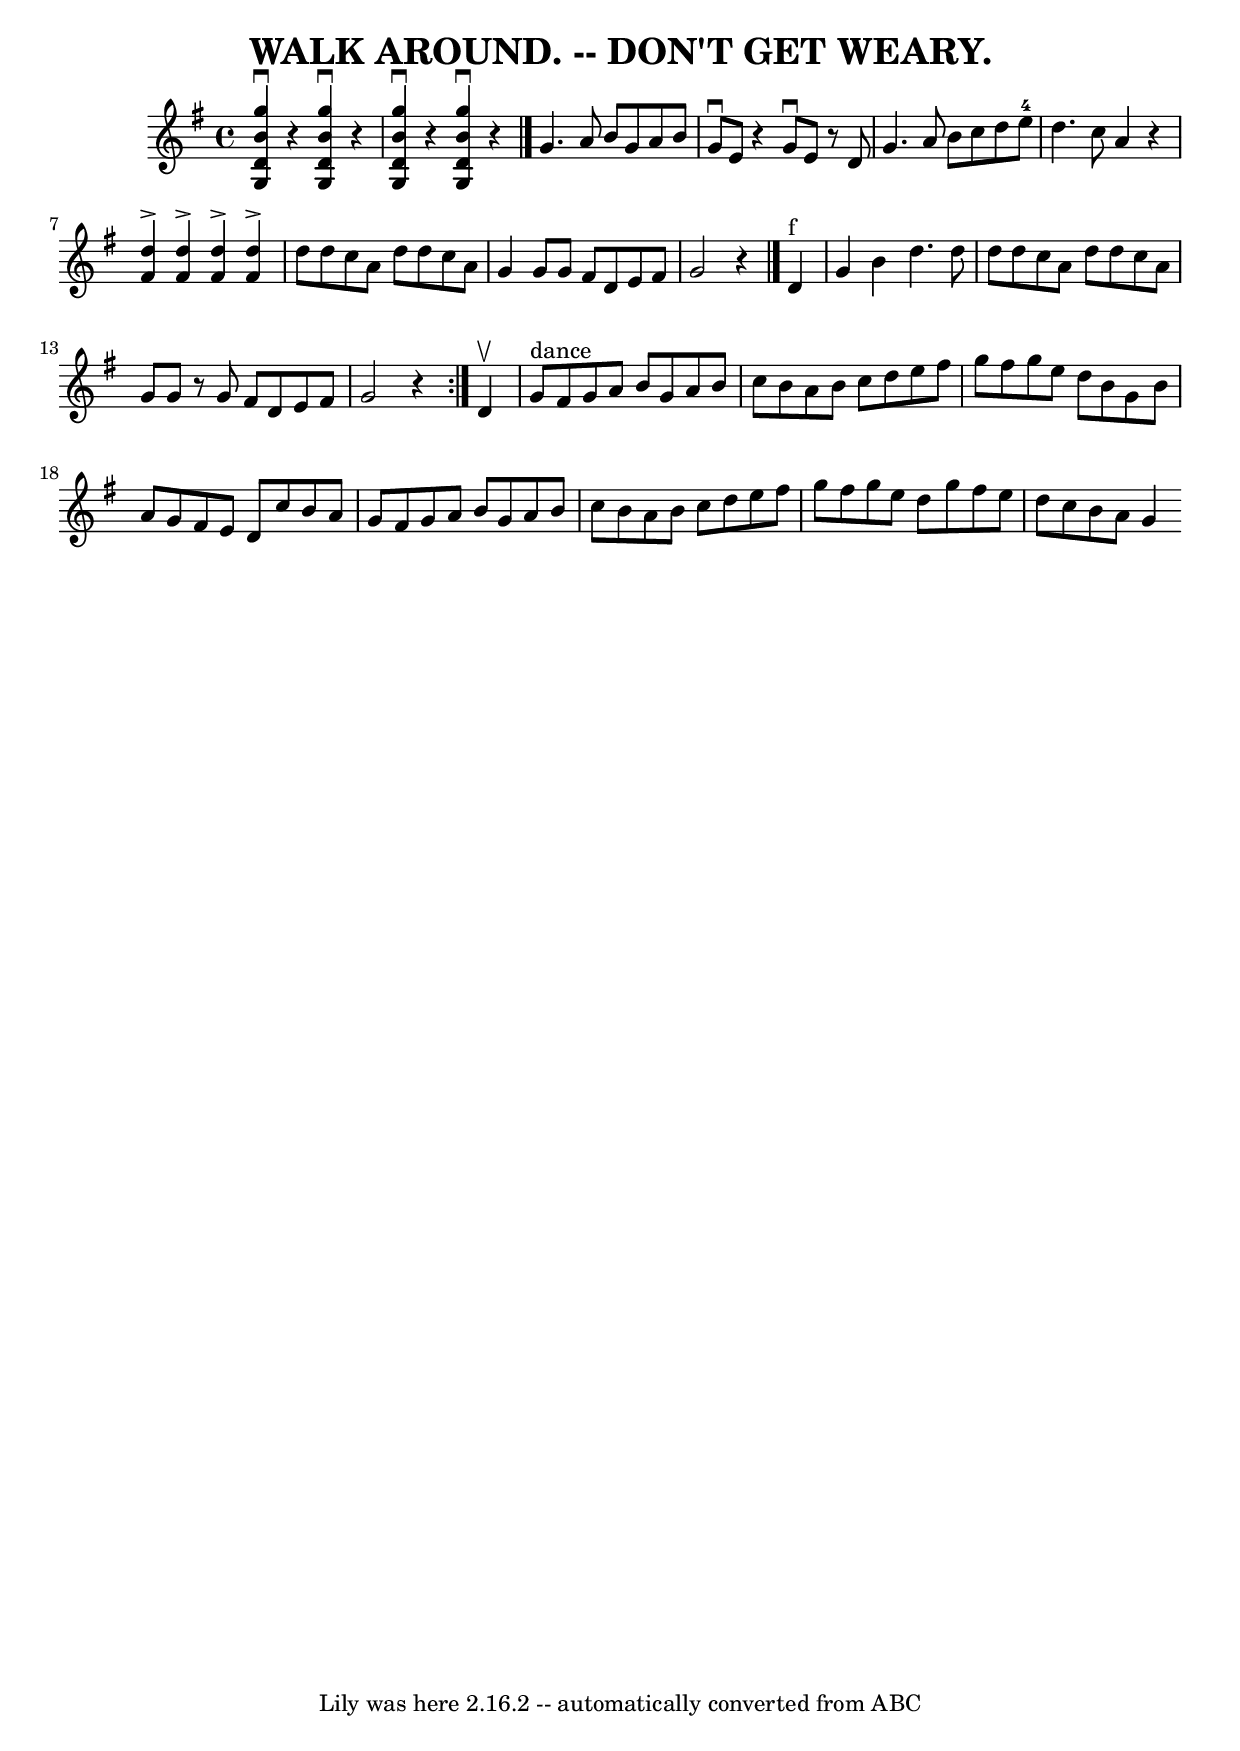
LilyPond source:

\version "2.7.40"
\include "Mammoth.ily"
\header {
	%% book = "Ryan's Mammoth Collection of Fiddle Tunes"
	crossRefNumber = "1"
	footnotes = ""
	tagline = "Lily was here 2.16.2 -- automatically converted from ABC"
	title = "WALK AROUND. -- DON'T GET WEARY."
}
voicedefault =  {


 \override Staff.TimeSignature #'style = #'C
 \time 4/4 \key g \major   << g''4^\downbow b'4 d'4 g4   >> r4   <<  
 g''4^\downbow b'4 d'4 g4   >> r4   |
   << g''4^\downbow   
b'4 d'4 g4   >> r4   << g''4^\downbow b'4 d'4 g4   >> r4       
  \bar "|." g'4. a'8 b'8 g'8 a'8 b'8    |
 g'8 
^\downbow e'8    r4 g'8^\downbow e'8    r8 d'8    |
 g'4. a'8 
 b'8 c''8 d''8 e''8-4   |
 d''4. c''8 a'4    r4   
|
     << d''4^\accent fis'4   >> << d''4^\accent fis'4   >>   
<< d''4^\accent fis'4   >> << d''4^\accent fis'4   >>   |
   
d''8 d''8 c''8 a'8 d''8 d''8 c''8 a'8    |
 g'4    
g'8 g'8 fis'8 d'8 e'8 fis'8    |
 g'2    r4   \bar "|."  
   \repeat volta 2 { d'4^"f"   |
 g'4 b'4 d''4. d''8    
|
 d''8 d''8 c''8 a'8 d''8 d''8 c''8 a'8    
|
 g'8 g'8    r8 g'8 fis'8 d'8 e'8 fis'8    |
   
g'2    r4   } d'4^\upbow   |
 g'8^"dance" fis'8 g'8 a'8 
 b'8 g'8 a'8 b'8    |
 c''8 b'8 a'8 b'8 c''8    
d''8 e''8 fis''8    |
 g''8 fis''8 g''8 e''8 d''8    
b'8 g'8 b'8    |
 a'8 g'8 fis'8 e'8 d'8 c''8    
b'8 a'8    |
 g'8 fis'8 g'8 a'8 b'8 g'8 a'8    
b'8    |
 c''8 b'8 a'8 b'8 c''8 d''8 e''8 fis''8   
 |
 g''8 fis''8 g''8 e''8 d''8 g''8 fis''8 e''8    
|
 d''8 c''8 b'8 a'8 g'4        
}

\score{
    <<

	\context Staff="default"
	{
	    \voicedefault 
	}

    >>
	\layout {
	}
	\midi {}
}
